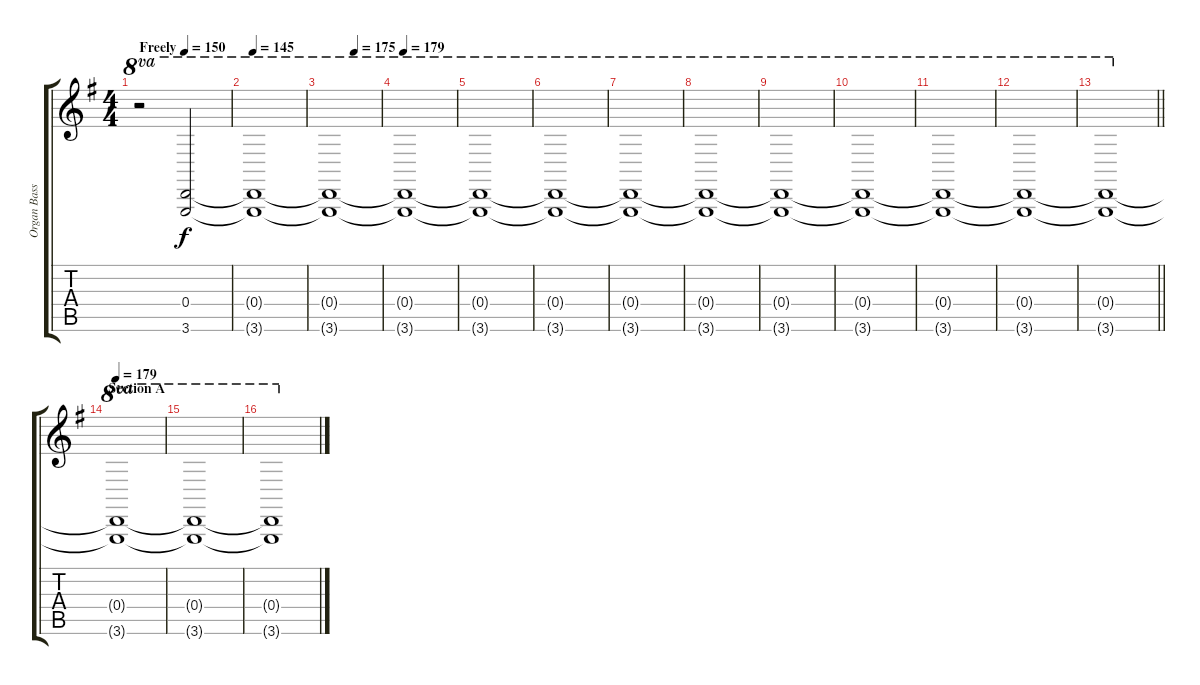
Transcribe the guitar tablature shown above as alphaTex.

\track ("Organ Bass" "Organ Bass") {instrument drawbarorgan}
\staff {score tabs}
\tuning (E4 B3 G3 D3 A2 E2) {hide}
\ts (4 4)
\tempo (150 "Freely")
\clef g2
\ks g
r.2{ot 8va dy f instrument drawbarorgan} (0.4 3.6).2{ot 8va} |
\tempo 145
(0.4{t} 3.6{t}).1{ot 8va} |
\tempo (175 0.5)
(0.4{t} 3.6{t}).1{ot 8va} |
\tempo 179
(0.4{t} 3.6{t}).1{ot 8va} |
(0.4{t} 3.6{t}).1{ot 8va} |
(0.4{t} 3.6{t}).1{ot 8va} |
(0.4{t} 3.6{t}).1{ot 8va} |
(0.4{t} 3.6{t}).1{ot 8va} |
(0.4{t} 3.6{t}).1{ot 8va} |
(0.4{t} 3.6{t}).1{ot 8va} |
(0.4{t} 3.6{t}).1{ot 8va} |
(0.4{t} 3.6{t}).1{ot 8va} |
\barLineRight lightlight
(0.4{t} 3.6{t}).1{ot 8va} |
\section ("" "Section A")
\tempo 179
(0.4{t} 3.6{t}).1{ot 8va} |
(0.4{t} 3.6{t}).1{ot 8va} |
(0.4{t} 3.6{t}).1{ot 8va}
